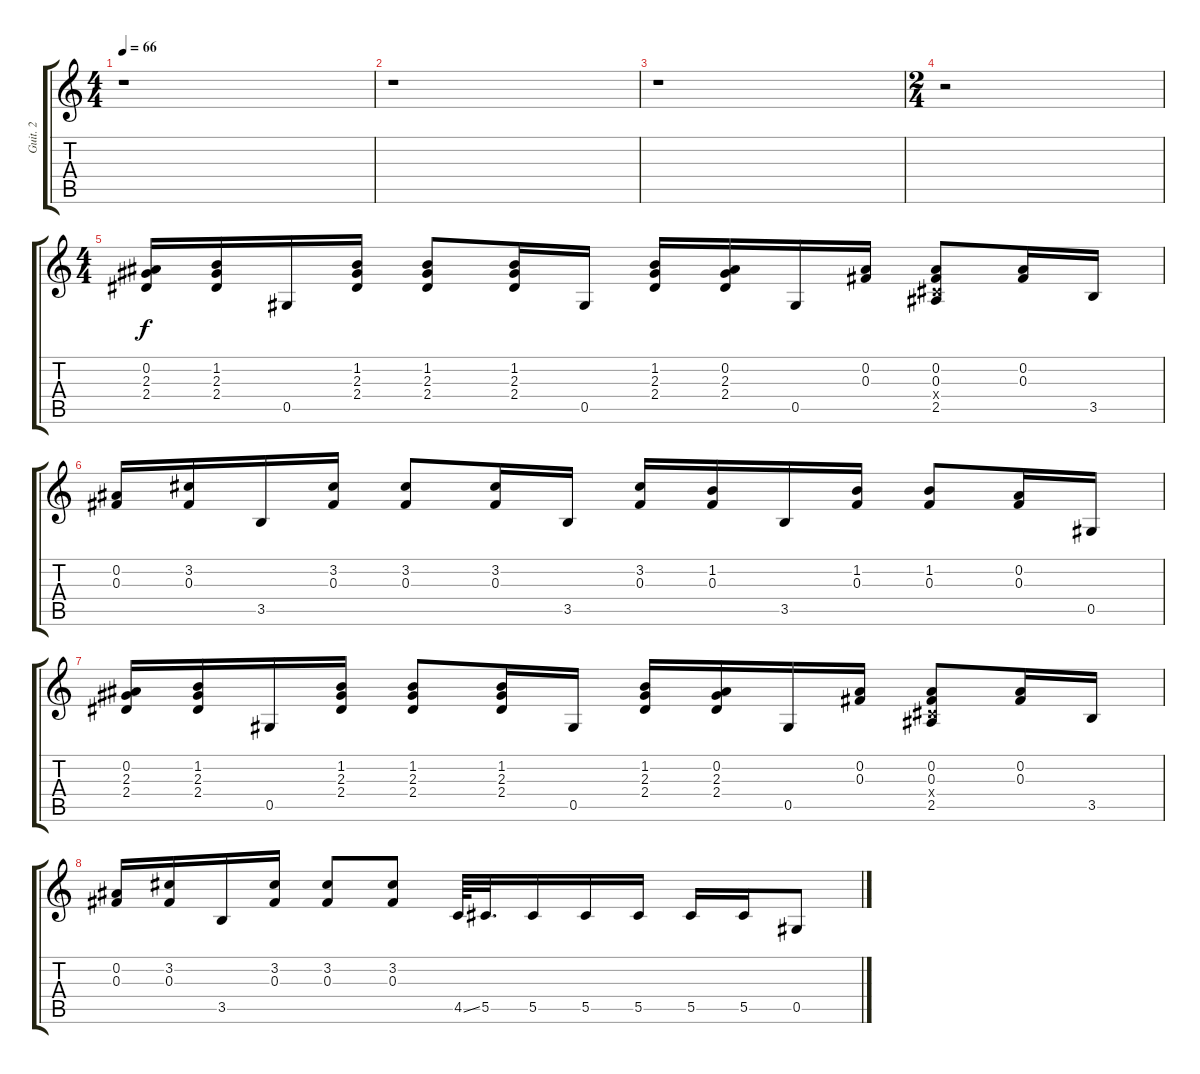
\track ("Guit. 2" "Guit. 2") {instrument overdrivenguitar}
\staff {score tabs}
\tuning (Eb4 Bb3 Gb3 Db3 Ab2 Eb2) {hide}
\ts (4 4)
\tempo 66
\clef g2
\ks c
r.1{dy f} |
r.1 |
r.1 |
\ts (2 4)
r.2 |
\ts (4 4)
(0.2 2.3 2.4).16 (1.2 2.3 2.4).16 0.5.16 (1.2 2.3 2.4).16 (1.2 2.3 2.4).8 (1.2 2.3 2.4).16 0.5.16 (1.2 2.3 2.4).16 (0.2 2.3 2.4).16 0.5.16 (0.2 0.3).16 (0.2 0.3 0.4{x} 2.5).8 (0.2 0.3).16 3.5.16 |
(0.2 0.3).16 (3.2 0.3).16 3.5.16 (3.2 0.3).16 (3.2 0.3).8 (3.2 0.3).16 3.5.16 (3.2 0.3).16 (1.2 0.3).16 3.5.16 (1.2 0.3).16 (1.2 0.3).8 (0.2 0.3).16 0.5.16 |
(0.2 2.3 2.4).16 (1.2 2.3 2.4).16 0.5.16 (1.2 2.3 2.4).16 (1.2 2.3 2.4).8 (1.2 2.3 2.4).16 0.5.16 (1.2 2.3 2.4).16 (0.2 2.3 2.4).16 0.5.16 (0.2 0.3).16 (0.2 0.3 0.4{x} 2.5).8 (0.2 0.3).16 3.5.16 |
(0.2 0.3).16 (3.2 0.3).16 3.5.16 (3.2 0.3).16 (3.2 0.3).8 (3.2 0.3).8 4.5{ss}.64 5.5.32{d} 5.5.16 5.5.16 5.5.16 5.5.16 5.5.16 0.5.8
